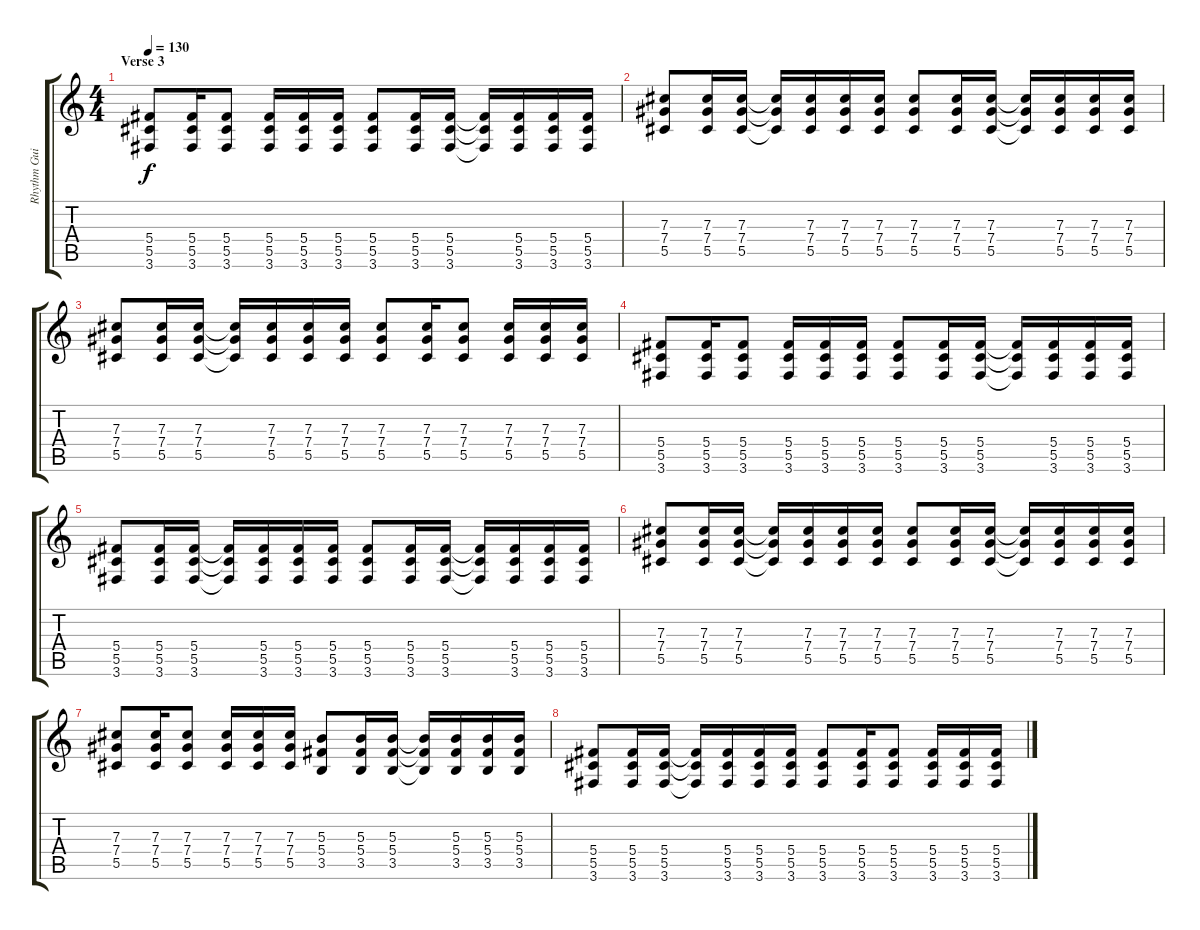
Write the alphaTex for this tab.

\track ("Rhythm Guitar" "Rhythm Gui") {instrument distortionguitar}
\staff {score tabs}
\tuning (Eb4 Bb3 Gb3 Db3 Ab2 Eb2) {hide}
\ts (4 4)
\section ("" "Verse 3")
\tempo 130
\clef g2
\ks c
(5.4 5.5 3.6).8{dy f} (5.4 5.5 3.6).16 (5.4 5.5 3.6).8 (5.4 5.5 3.6).16 (5.4 5.5 3.6).16 (5.4 5.5 3.6).16 (5.4 5.5 3.6).8 (5.4 5.5 3.6).16 (5.4 5.5 3.6).16 (5.4{t} 5.5{t} 3.6{t}).16 (5.4 5.5 3.6).16 (5.4 5.5 3.6).16 (5.4 5.5 3.6).16 |
(7.3 7.4 5.5).8 (7.3 7.4 5.5).16 (7.3 7.4 5.5).16 (7.3{t} 7.4{t} 5.5{t}).16 (7.3 7.4 5.5).16 (7.3 7.4 5.5).16 (7.3 7.4 5.5).16 (7.3 7.4 5.5).8 (7.3 7.4 5.5).16 (7.3 7.4 5.5).16 (7.3{t} 7.4{t} 5.5{t}).16 (7.3 7.4 5.5).16 (7.3 7.4 5.5).16 (7.3 7.4 5.5).16 |
(7.3 7.4 5.5).8 (7.3 7.4 5.5).16 (7.3 7.4 5.5).16 (7.3{t} 7.4{t} 5.5{t}).16 (7.3 7.4 5.5).16 (7.3 7.4 5.5).16 (7.3 7.4 5.5).16 (7.3 7.4 5.5).8 (7.3 7.4 5.5).16 (7.3 7.4 5.5).8 (7.3 7.4 5.5).16 (7.3 7.4 5.5).16 (7.3 7.4 5.5).16 |
(5.4 5.5 3.6).8 (5.4 5.5 3.6).16 (5.4 5.5 3.6).8 (5.4 5.5 3.6).16 (5.4 5.5 3.6).16 (5.4 5.5 3.6).16 (5.4 5.5 3.6).8 (5.4 5.5 3.6).16 (5.4 5.5 3.6).16 (5.4{t} 5.5{t} 3.6{t}).16 (5.4 5.5 3.6).16 (5.4 5.5 3.6).16 (5.4 5.5 3.6).16 |
(5.4 5.5 3.6).8 (5.4 5.5 3.6).16 (5.4 5.5 3.6).16 (5.4{t} 5.5{t} 3.6{t}).16 (5.4 5.5 3.6).16 (5.4 5.5 3.6).16 (5.4 5.5 3.6).16 (5.4 5.5 3.6).8 (5.4 5.5 3.6).16 (5.4 5.5 3.6).16 (5.4{t} 5.5{t} 3.6{t}).16 (5.4 5.5 3.6).16 (5.4 5.5 3.6).16 (5.4 5.5 3.6).16 |
(7.3 7.4 5.5).8 (7.3 7.4 5.5).16 (7.3 7.4 5.5).16 (7.3{t} 7.4{t} 5.5{t}).16 (7.3 7.4 5.5).16 (7.3 7.4 5.5).16 (7.3 7.4 5.5).16 (7.3 7.4 5.5).8 (7.3 7.4 5.5).16 (7.3 7.4 5.5).16 (7.3{t} 7.4{t} 5.5{t}).16 (7.3 7.4 5.5).16 (7.3 7.4 5.5).16 (7.3 7.4 5.5).16 |
(7.3 7.4 5.5).8 (7.3 7.4 5.5).16 (7.3 7.4 5.5).8 (7.3 7.4 5.5).16 (7.3 7.4 5.5).16 (7.3 7.4 5.5).16 (5.3 5.4 3.5).8 (5.3 5.4 3.5).16 (5.3 5.4 3.5).16 (5.3{t} 5.4{t} 3.5{t}).16 (5.3 5.4 3.5).16 (5.3 5.4 3.5).16 (5.3 5.4 3.5).16 |
(5.4 5.5 3.6).8 (5.4 5.5 3.6).16 (5.4 5.5 3.6).16 (5.4{t} 5.5{t} 3.6{t}).16 (5.4 5.5 3.6).16 (5.4 5.5 3.6).16 (5.4 5.5 3.6).16 (5.4 5.5 3.6).8 (5.4 5.5 3.6).16 (5.4 5.5 3.6).8 (5.4 5.5 3.6).16 (5.4 5.5 3.6).16 (5.4 5.5 3.6).16
